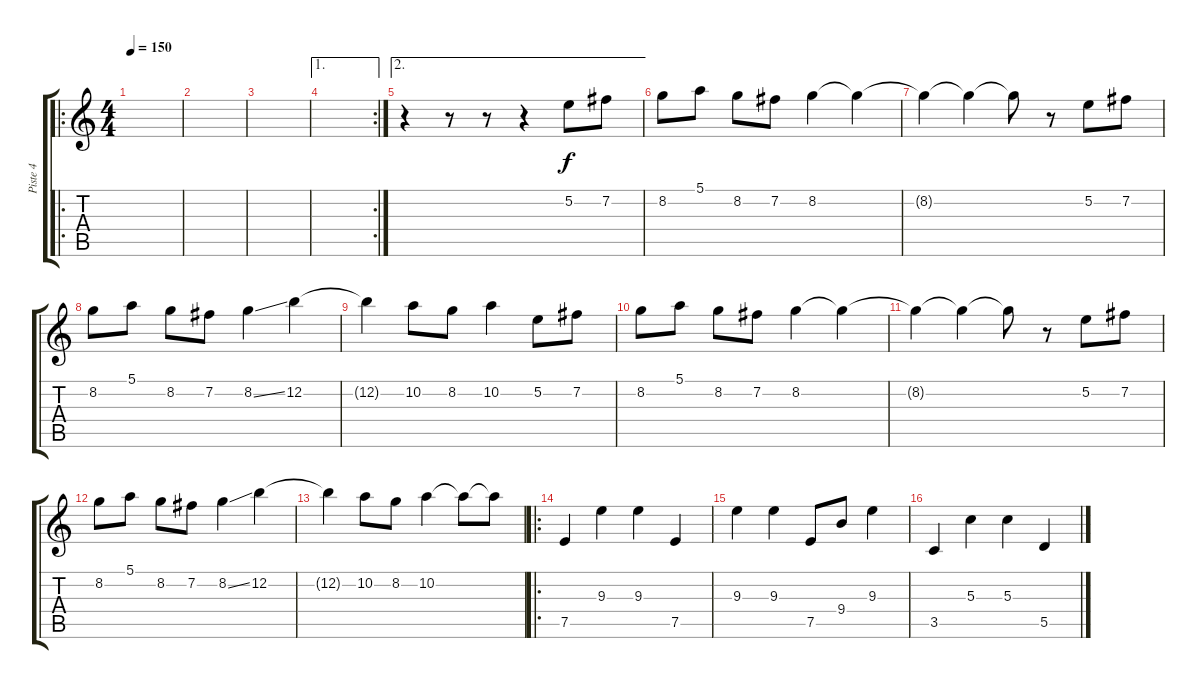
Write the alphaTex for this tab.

\track ("Piste 4" "Piste 4") {instrument electricguitarclean}
\staff {score tabs}
\tuning (E4 B3 G3 D3 A2 E2) {hide}
\ro
\ts (4 4)
\tempo 150
\clef g2
\ks c
|
|
|
\ae 1
\rc 2
|
\ae 2
r.4 r.8 r.8 r.4 5.2.8 7.2.8 |
8.2.8 5.1.8 8.2.8 7.2.8 8.2.4 8.2{t}.4 |
8.2{t}.4 8.2{t}.4 8.2{t}.8 r.8 5.2.8 7.2.8 |
8.2.8 5.1.8 8.2.8 7.2.8 8.2{ss}.4 12.2.4 |
12.2{t}.4 10.2.8 8.2.8 10.2.4 5.2.8 7.2.8 |
8.2.8 5.1.8 8.2.8 7.2.8 8.2.4 8.2{t}.4 |
8.2{t}.4 8.2{t}.4 8.2{t}.8 r.8 5.2.8 7.2.8 |
8.2.8 5.1.8 8.2.8 7.2.8 8.2{ss}.4 12.2.4 |
12.2{t}.4 10.2.8 8.2.8 10.2.4 10.2{t}.8 10.2{t}.8 |
\ro
7.5.4 9.3.4 9.3.4 7.5.4 |
9.3.4 9.3.4 7.5.8 9.4.8 9.3.4 |
3.5.4 5.3.4 5.3.4 5.5.4
